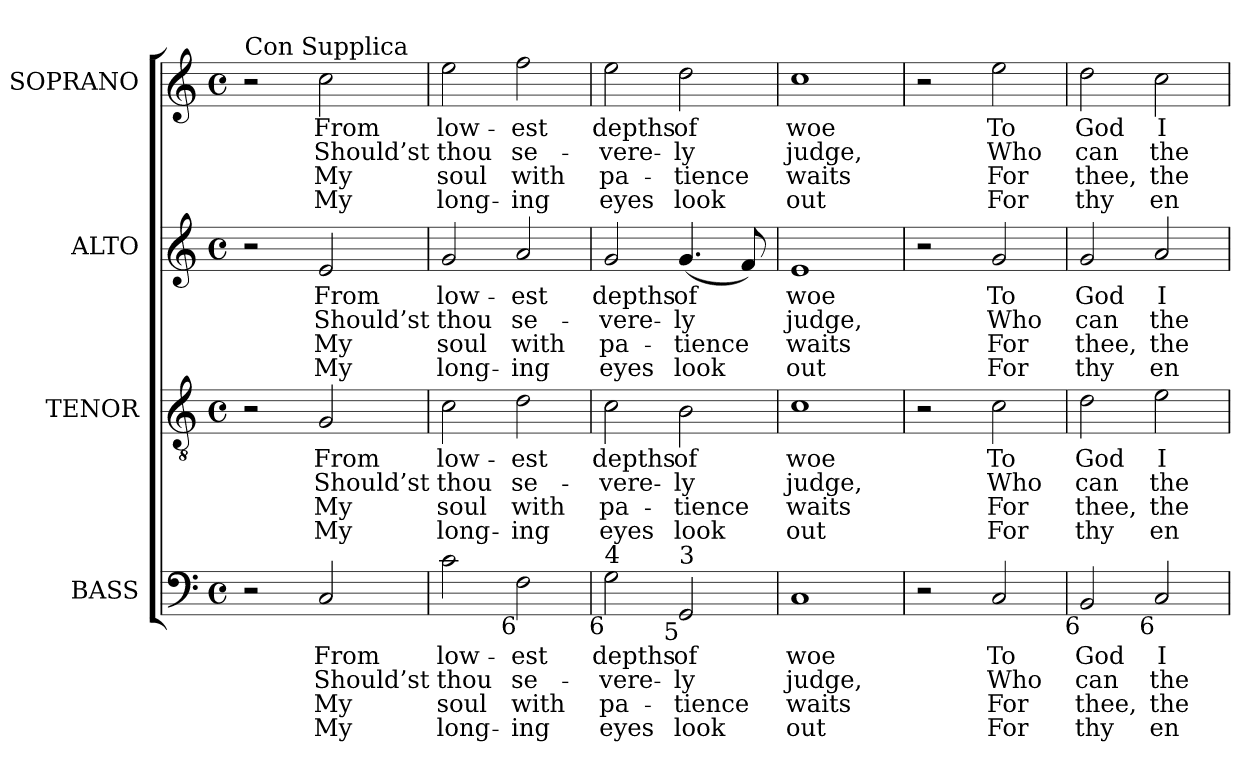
**kern	**text	**text	**text	**text	**kern	**text	**text	**text	**text	**kern	**text	**text	**text	**text	**kern	**text	**text	**text	**text
*part4	*part4	*part4	*part4	*part4	*part3	*part3	*part3	*part3	*part3	*part2	*part2	*part2	*part2	*part2	*part1	*part1	*part1	*part1	*part1
*staff4	*staff4	*staff4	*staff4	*staff4	*staff3	*staff3	*staff3	*staff3	*staff3	*staff2	*staff2	*staff2	*staff2	*staff2	*staff1	*staff1	*staff1	*staff1	*staff1
*I"BASS	*	*	*	*	*I"TENOR	*	*	*	*	*I"ALTO	*	*	*	*	*I"SOPRANO	*	*	*	*
*I'B.	*	*	*	*	*I'T.	*	*	*	*	*I'A.	*	*	*	*	*I'S.	*	*	*	*
!!LO:PB:g=z
*clefF4	*	*	*	*	*clefGv2	*	*	*	*	*clefG2	*	*	*	*	*clefG2	*	*	*	*
*	*	*	*	*	*ITrd7c12	*	*	*	*	*	*	*	*	*	*	*	*	*	*
*k[]	*	*	*	*	*k[]	*	*	*	*	*k[]	*	*	*	*	*k[]	*	*	*	*
*C:	*	*	*	*	*C:	*	*	*	*	*C:	*	*	*	*	*C:	*	*	*	*
*M4/4	*	*	*	*	*M4/4	*	*	*	*	*M4/4	*	*	*	*	*M4/4	*	*	*	*
*met(c)	*	*	*	*	*met(c)	*	*	*	*	*met(c)	*	*	*	*	*met(c)	*	*	*	*
=1	=1	=1	=1	=1	=1	=1	=1	=1	=1	=1	=1	=1	=1	=1	=1	=1	=1	=1	=1
!	!	!	!	!	!	!	!	!	!	!	!	!	!	!	!LO:TX:a:t=Con Supplica	!	!	!	!
2r	.	.	.	.	2r	.	.	.	.	2r	.	.	.	.	2r	.	.	.	.
!	!LO:LY:b:color=#000000	!LO:LY:b:color=#000000	!LO:LY:b:color=#000000	!LO:LY:b:color=#000000	!	!	!	!	!	!	!	!	!	!	!	!	!	!	!
!	!	!	!	!	!	!LO:LY:b:color=#000000	!LO:LY:b:color=#000000	!LO:LY:b:color=#000000	!LO:LY:b:color=#000000	!	!	!	!	!	!	!	!	!	!
!	!	!	!	!	!	!	!	!	!	!	!LO:LY:b:color=#000000	!LO:LY:b:color=#000000	!LO:LY:b:color=#000000	!LO:LY:b:color=#000000	!	!	!	!	!
!	!	!	!	!	!	!	!	!	!	!	!	!	!	!	!	!LO:LY:b:color=#000000	!LO:LY:b:color=#000000	!LO:LY:b:color=#000000	!LO:LY:b:color=#000000
2Ci/	From	Should’st	My	My	2GGi/	From	Should’st	My	My	2ei/	From	Should’st	My	My	2cci\	From	Should’st	My	My
=2	=2	=2	=2	=2	=2	=2	=2	=2	=2	=2	=2	=2	=2	=2	=2	=2	=2	=2	=2
!	!LO:LY:b:color=#000000	!LO:LY:b:color=#000000	!LO:LY:b:color=#000000	!LO:LY:b:color=#000000	!	!	!	!	!	!	!	!	!	!	!	!	!	!	!
!	!	!	!	!	!	!LO:LY:b:color=#000000	!LO:LY:b:color=#000000	!LO:LY:b:color=#000000	!LO:LY:b:color=#000000	!	!	!	!	!	!	!	!	!	!
!	!	!	!	!	!	!	!	!	!	!	!LO:LY:b:color=#000000	!LO:LY:b:color=#000000	!LO:LY:b:color=#000000	!LO:LY:b:color=#000000	!	!	!	!	!
!	!	!	!	!	!	!	!	!	!	!	!	!	!	!	!	!LO:LY:b:color=#000000	!LO:LY:b:color=#000000	!LO:LY:b:color=#000000	!LO:LY:b:color=#000000
2ci\	low-	thou	soul	long-	2Ci\	low-	thou	soul	long-	2gi/	low-	thou	soul	long-	2eei\	low-	thou	soul	long-
!	!LO:LY:b:color=#000000	!LO:LY:b:color=#000000	!LO:LY:b:color=#000000	!LO:LY:b:color=#000000	!	!	!	!	!	!	!	!	!	!	!	!	!	!	!
!	!	!	!	!	!	!LO:LY:b:color=#000000	!LO:LY:b:color=#000000	!LO:LY:b:color=#000000	!LO:LY:b:color=#000000	!	!	!	!	!	!	!	!	!	!
!	!	!	!	!	!	!	!	!	!	!	!LO:LY:b:color=#000000	!LO:LY:b:color=#000000	!LO:LY:b:color=#000000	!LO:LY:b:color=#000000	!	!	!	!	!
!LO:TX:b:rj:t=6	!	!	!	!	!	!	!	!	!	!	!	!	!	!	!	!	!	!	!
!	!	!	!	!	!	!	!	!	!	!	!	!	!	!	!	!LO:LY:b:color=#000000	!LO:LY:b:color=#000000	!LO:LY:b:color=#000000	!LO:LY:b:color=#000000
2Fi\	-est	se-	-with	ing	2Di\	-est	se-	-with	ing	2ai/	-est	se-	-with	ing	2ffi\	-est	se-	-with	ing
=3	=3	=3	=3	=3	=3	=3	=3	=3	=3	=3	=3	=3	=3	=3	=3	=3	=3	=3	=3
!	!LO:LY:b:color=#000000	!LO:LY:b:color=#000000	!LO:LY:b:color=#000000	!LO:LY:b:color=#000000	!	!	!	!	!	!	!	!	!	!	!	!	!	!	!
!	!	!	!	!	!	!LO:LY:b:color=#000000	!LO:LY:b:color=#000000	!LO:LY:b:color=#000000	!LO:LY:b:color=#000000	!	!	!	!	!	!	!	!	!	!
!	!	!	!	!	!	!	!	!	!	!	!LO:LY:b:color=#000000	!LO:LY:b:color=#000000	!LO:LY:b:color=#000000	!LO:LY:b:color=#000000	!	!	!	!	!
!LO:TX:b:rj:t=6	!	!	!	!	!	!	!	!	!	!	!	!	!	!	!	!	!	!	!
!LO:TX:t=4	!	!	!	!	!	!	!	!	!	!	!	!	!	!	!	!	!	!	!
!	!	!	!	!	!	!	!	!	!	!	!	!	!	!	!	!LO:LY:b:color=#000000	!LO:LY:b:color=#000000	!LO:LY:b:color=#000000	!LO:LY:b:color=#000000
2Gi\	depths	-vere-	pa-	-eyes	2Ci\	depths	-vere-	pa-	-eyes	2gi/	depths	-vere-	pa-	-eyes	2eei\	depths	-vere-	pa-	-eyes
!	!LO:LY:b:color=#000000	!LO:LY:b:color=#000000	!LO:LY:b:color=#000000	!LO:LY:b:color=#000000	!	!	!	!	!	!	!	!	!	!	!	!	!	!	!
!	!	!	!	!	!	!LO:LY:b:color=#000000	!LO:LY:b:color=#000000	!LO:LY:b:color=#000000	!LO:LY:b:color=#000000	!	!	!	!	!	!	!	!	!	!
!	!	!	!	!	!	!	!	!	!	!	!LO:LY:b:color=#000000	!LO:LY:b:color=#000000	!LO:LY:b:color=#000000	!LO:LY:b:color=#000000	!	!	!	!	!
!LO:TX:b:rj:t=5	!	!	!	!	!	!	!	!	!	!	!	!	!	!	!	!	!	!	!
!LO:TX:t=3	!	!	!	!	!	!	!	!	!	!	!	!	!	!	!	!	!	!	!
!	!	!	!	!	!	!	!	!	!	!	!	!	!	!	!	!LO:LY:b:color=#000000	!LO:LY:b:color=#000000	!LO:LY:b:color=#000000	!LO:LY:b:color=#000000
2GGi/	of	-ly	tience	look	2BBi\	of	-ly	tience	look	(4.gi/	of	-ly	tience	look	2ddi\	of	-ly	tience	look
.	.	.	.	.	.	.	.	.	.	8fi/)	.	.	.	.	.	.	.	.	.
=4	=4	=4	=4	=4	=4	=4	=4	=4	=4	=4	=4	=4	=4	=4	=4	=4	=4	=4	=4
!	!LO:LY:b:color=#000000	!LO:LY:b:color=#000000	!LO:LY:b:color=#000000	!LO:LY:b:color=#000000	!	!	!	!	!	!	!	!	!	!	!	!	!	!	!
!	!	!	!	!	!	!LO:LY:b:color=#000000	!LO:LY:b:color=#000000	!LO:LY:b:color=#000000	!LO:LY:b:color=#000000	!	!	!	!	!	!	!	!	!	!
!	!	!	!	!	!	!	!	!	!	!	!LO:LY:b:color=#000000	!LO:LY:b:color=#000000	!LO:LY:b:color=#000000	!LO:LY:b:color=#000000	!	!	!	!	!
!	!	!	!	!	!	!	!	!	!	!	!	!	!	!	!	!LO:LY:b:color=#000000	!LO:LY:b:color=#000000	!LO:LY:b:color=#000000	!LO:LY:b:color=#000000
1Ci	woe	judge,	waits	out	1Ci	woe	judge,	waits	out	1ei	woe	judge,	waits	out	1cci	woe	judge,	waits	out
=5	=5	=5	=5	=5	=5	=5	=5	=5	=5	=5	=5	=5	=5	=5	=5	=5	=5	=5	=5
2r	.	.	.	.	2r	.	.	.	.	2r	.	.	.	.	2r	.	.	.	.
!	!LO:LY:b:color=#000000	!LO:LY:b:color=#000000	!LO:LY:b:color=#000000	!LO:LY:b:color=#000000	!	!	!	!	!	!	!	!	!	!	!	!	!	!	!
!	!	!	!	!	!	!LO:LY:b:color=#000000	!LO:LY:b:color=#000000	!LO:LY:b:color=#000000	!LO:LY:b:color=#000000	!	!	!	!	!	!	!	!	!	!
!	!	!	!	!	!	!	!	!	!	!	!LO:LY:b:color=#000000	!LO:LY:b:color=#000000	!LO:LY:b:color=#000000	!LO:LY:b:color=#000000	!	!	!	!	!
!	!	!	!	!	!	!	!	!	!	!	!	!	!	!	!	!LO:LY:b:color=#000000	!LO:LY:b:color=#000000	!LO:LY:b:color=#000000	!LO:LY:b:color=#000000
2Ci/	To	Who	For	For	2Ci\	To	Who	For	For	2gi/	To	Who	For	For	2eei\	To	Who	For	For
=6	=6	=6	=6	=6	=6	=6	=6	=6	=6	=6	=6	=6	=6	=6	=6	=6	=6	=6	=6
!	!LO:LY:b:color=#000000	!LO:LY:b:color=#000000	!LO:LY:b:color=#000000	!LO:LY:b:color=#000000	!	!	!	!	!	!	!	!	!	!	!	!	!	!	!
!	!	!	!	!	!	!LO:LY:b:color=#000000	!LO:LY:b:color=#000000	!LO:LY:b:color=#000000	!LO:LY:b:color=#000000	!	!	!	!	!	!	!	!	!	!
!	!	!	!	!	!	!	!	!	!	!	!LO:LY:b:color=#000000	!LO:LY:b:color=#000000	!LO:LY:b:color=#000000	!LO:LY:b:color=#000000	!	!	!	!	!
!LO:TX:b:rj:t=6	!	!	!	!	!	!	!	!	!	!	!	!	!	!	!	!	!	!	!
!	!	!	!	!	!	!	!	!	!	!	!	!	!	!	!	!LO:LY:b:color=#000000	!LO:LY:b:color=#000000	!LO:LY:b:color=#000000	!LO:LY:b:color=#000000
2BBi/	God	can	thee,	thy	2Di\	God	can	thee,	thy	2gi/	God	can	thee,	thy	2ddi\	God	can	thee,	thy
!	!LO:LY:b:color=#000000	!LO:LY:b:color=#000000	!LO:LY:b:color=#000000	!LO:LY:b:color=#000000	!	!	!	!	!	!	!	!	!	!	!	!	!	!	!
!	!	!	!	!	!	!LO:LY:b:color=#000000	!LO:LY:b:color=#000000	!LO:LY:b:color=#000000	!LO:LY:b:color=#000000	!	!	!	!	!	!	!	!	!	!
!	!	!	!	!	!	!	!	!	!	!	!LO:LY:b:color=#000000	!LO:LY:b:color=#000000	!LO:LY:b:color=#000000	!LO:LY:b:color=#000000	!	!	!	!	!
!LO:TX:b:rj:t=6	!	!	!	!	!	!	!	!	!	!	!	!	!	!	!	!	!	!	!
!	!	!	!	!	!	!	!	!	!	!	!	!	!	!	!	!LO:LY:b:color=#000000	!LO:LY:b:color=#000000	!LO:LY:b:color=#000000	!LO:LY:b:color=#000000
2Ci/	I	the	the	en-	2Ei\	I	the	the	en-	2ai/	I	the	the	en-	2cci\	I	the	the	en-
=	=	=	=	=	=	=	=	=	=	=	=	=	=	=	=	=	=	=	=
*-	*-	*-	*-	*-	*-	*-	*-	*-	*-	*-	*-	*-	*-	*-	*-	*-	*-	*-	*-
